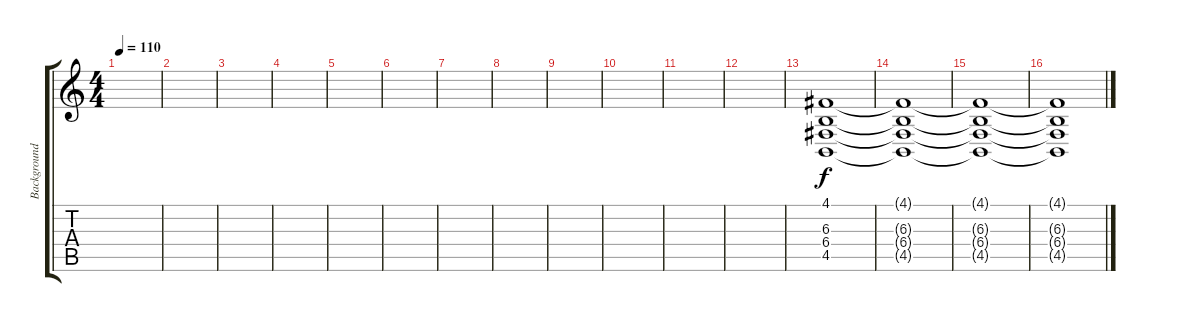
\track ("Background" "Background") {instrument pad2warm}
\staff {score tabs}
\tuning (D4 A3 F3 C3 G2 D2) {hide}
\ts (4 4)
\tempo 110
\clef g2
\ks c
|
|
|
|
|
|
|
|
|
|
|
|
(4.1 6.3 6.4 4.5).1 |
(4.1{t} 6.3{t} 6.4{t} 4.5{t}).1 |
(4.1{t} 6.3{t} 6.4{t} 4.5{t}).1 |
(4.1{t} 6.3{t} 6.4{t} 4.5{t}).1
